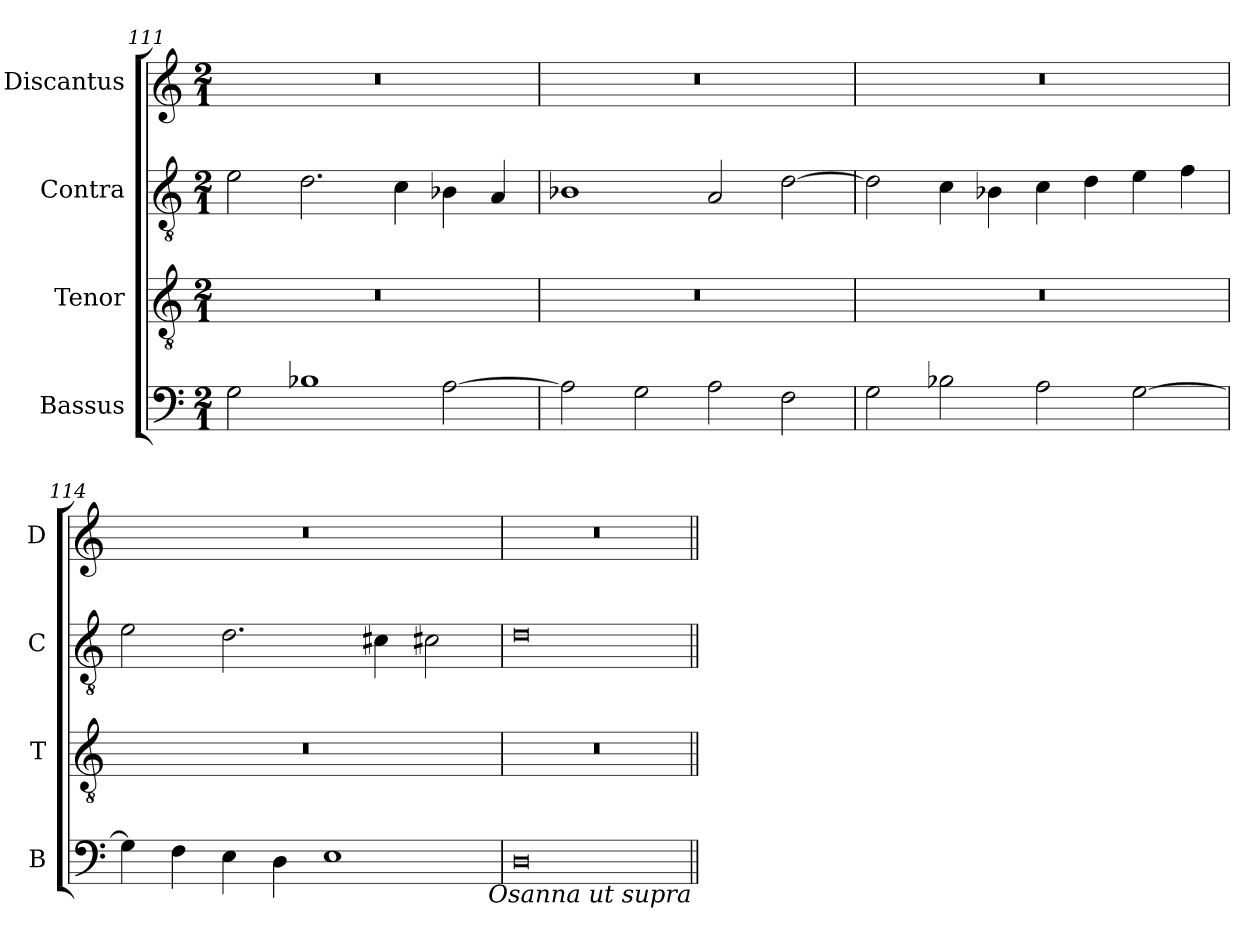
**kern	**kern	**kern	**kern
*part4	*part3	*part2	*part1
*staff4	*staff3	*staff2	*staff1
*I"Bassus	*I"Tenor	*I"Contra	*I"Discantus
*I'B	*I'T	*I'C	*I'D
*clefF4	*clefGv2	*clefGv2	*clefG2
*k[]	*k[]	*k[]	*k[]
*M2/1	*M2/1	*M2/1	*M2/1
=111	=111	=111	=111
2G\	0r	2e\	0r
1B-X	.	2.d\	.
.	.	4c\	.
[2A\	.	4B-X\	.
.	.	4A/	.
=112	=112	=112	=112
2A\]	0r	1B-X	0r
2G\	.	.	.
2A\	.	2A/	.
2F\	.	[2d\	.
=113	=113	=113	=113
2G\	0r	2d\]	0r
2B-X\	.	4c\	.
.	.	4B-X\	.
2A\	.	4c\	.
.	.	4d\	.
[2G\	.	4e\	.
.	.	4f\	.
=114	=114	=114	=114
4G\]	0r	2e\	0r
4F\	.	.	.
4E\	.	2.d\	.
4D\	.	.	.
1E	.	.	.
.	.	4c#X\	.
.	.	2c#X\	.
=115	=115	=115	=115
0D	0r	0d	0r
!LO:TX:b:i:rj:t=Osanna ut supra	!	!	!
=||	=||	=||	=||
*-	*-	*-	*-
